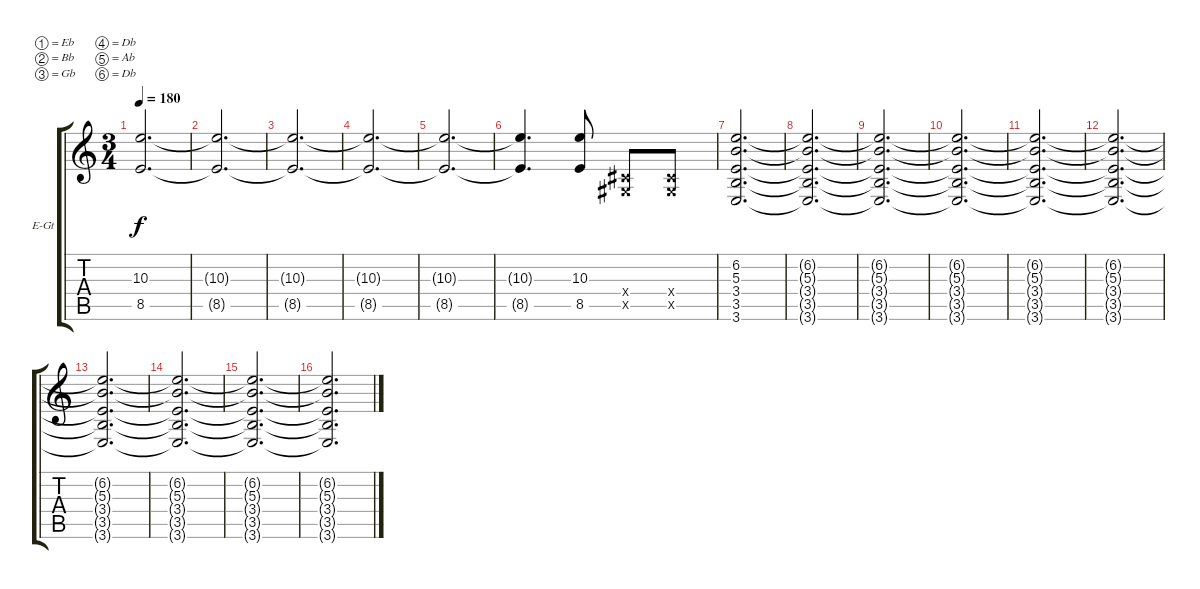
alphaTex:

\bracketExtendMode groupsimilarinstruments
\firstSystemTrackNameOrientation horizontal
\otherSystemsTrackNameOrientation horizontal
\track ("Electric Guitar 2" "E-Gt") {instrument distortionguitar}
\staff {score tabs}
\tuning (Eb4 Bb3 Gb3 Db3 Ab2 Db2)
\ts (3 4)
\tempo 180
\clef g2
\ks c
(8.5{t} 10.3{t}).2{d dy f} |
(10.3{t} 8.5{t}).2{d} |
(10.3{t} 8.5{t}).2{d} |
(8.5{t} 10.3{t}).2{d} |
(10.3{t} 8.5{t}).2{d} |
(8.5{t} 10.3{t}).4{d} (8.5 10.3).8 (0.5{x} 0.4{x}).8 (0.5{x} 0.4{x}).8 |
(3.6 3.5 3.4 5.3 6.2).2{d} |
(3.6{t} 3.5{t} 5.3{t} 3.4{t} 6.2{t}).2{d} |
(3.6{t} 3.5{t} 5.3{t} 3.4{t} 6.2{t}).2{d} |
(5.3{t} 3.5{t} 3.6{t} 3.4{t} 6.2{t}).2{d} |
(5.3{t} 3.5{t} 3.6{t} 3.4{t} 6.2{t}).2{d} |
(3.6{t} 3.5{t} 5.3{t} 3.4{t} 6.2{t}).2{d} |
(5.3{t} 3.5{t} 3.6{t} 3.4{t} 6.2{t}).2{d} |
(3.6{t} 3.5{t} 3.4{t} 5.3{t} 6.2{t}).2{d} |
(3.6{t} 3.5{t} 3.4{t} 5.3{t} 6.2{t}).2{d} |
(5.3{t} 3.4{t} 3.5{t} 3.6{t} 6.2{t}).2{d}
